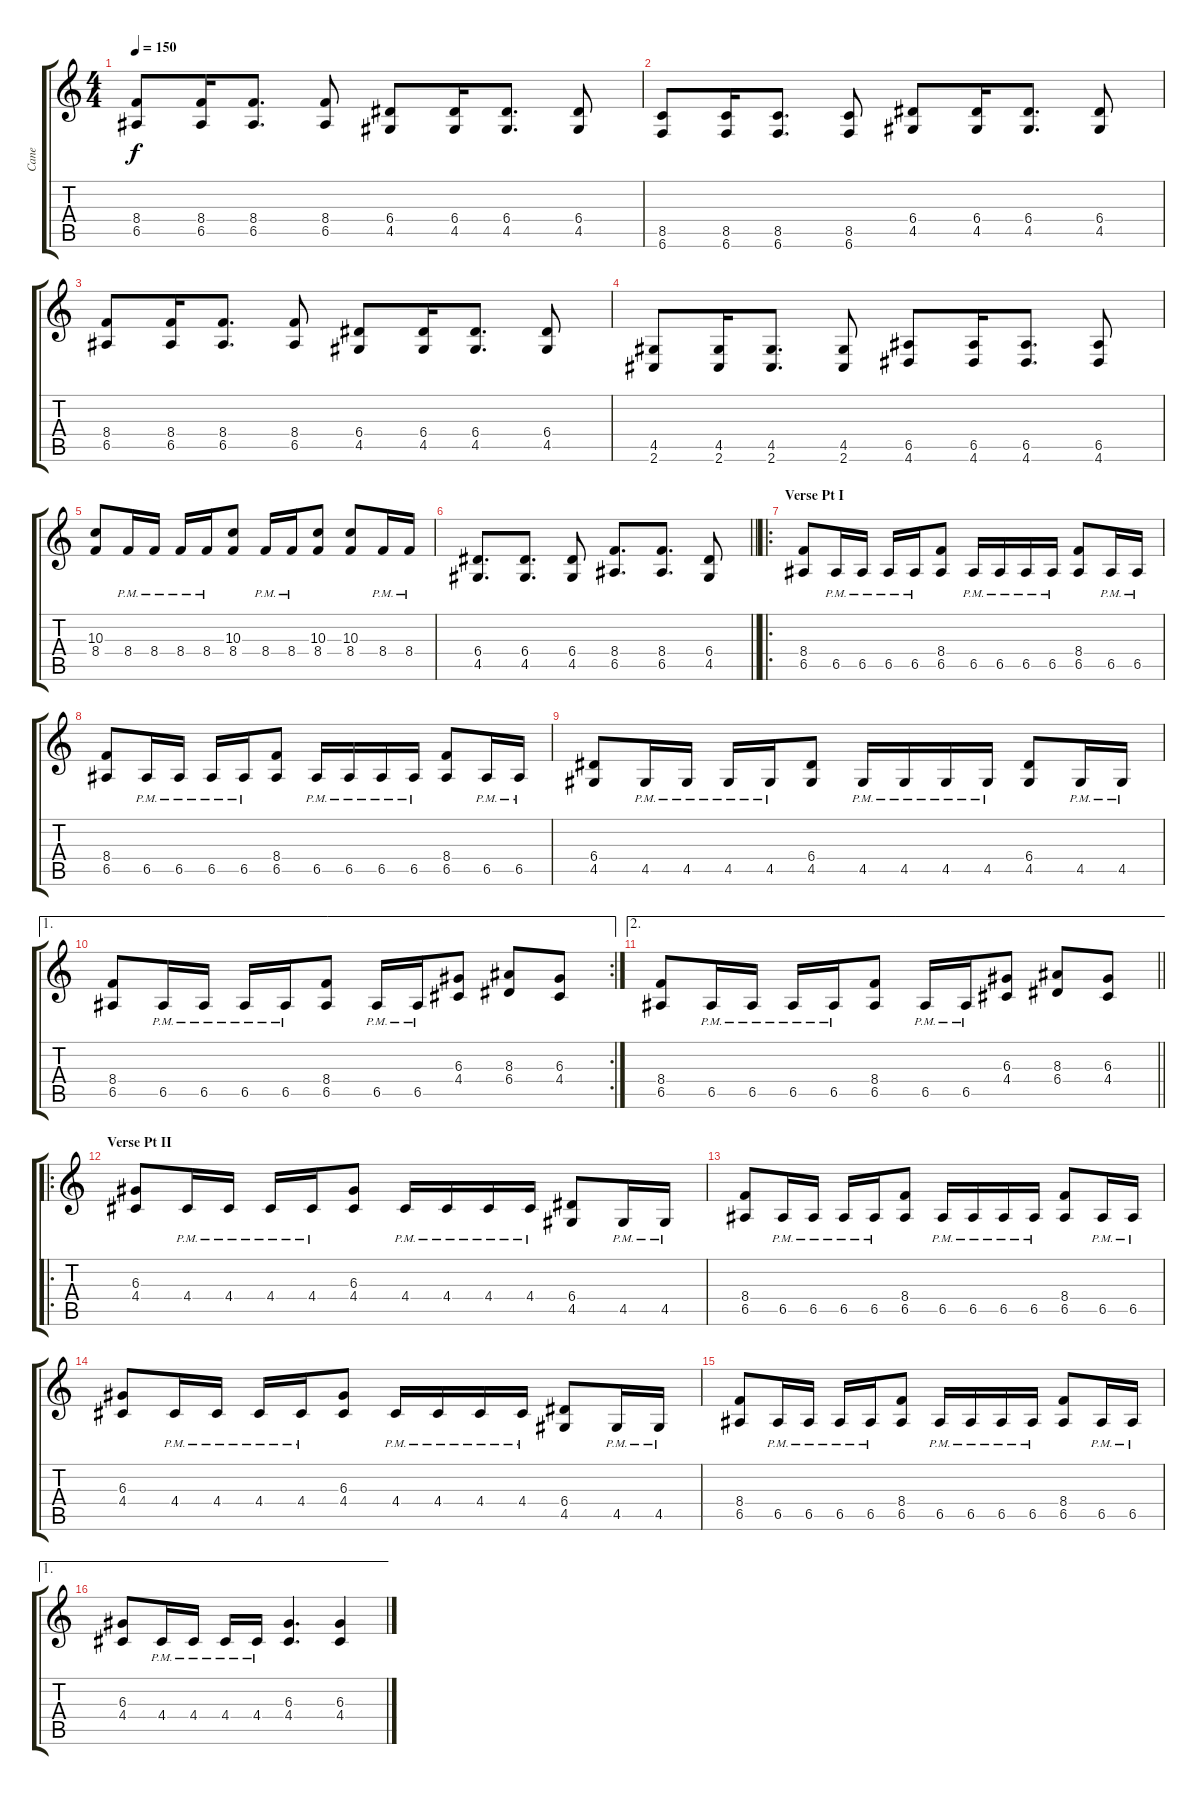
\track ("Cane" "Cane") {instrument distortionguitar}
\staff {score tabs}
\tuning (B3 Gb3 D3 A2 E2 B1) {hide}
\ts (4 4)
\tempo 150
\clef g2
\ks c
(8.4 6.5).8{dy f} (8.4 6.5).16 (8.4 6.5).8{d} (8.4 6.5).8 (6.4 4.5).8 (6.4 4.5).16 (6.4 4.5).8{d} (6.4 4.5).8 |
(8.5 6.6).8 (8.5 6.6).16 (8.5 6.6).8{d} (8.5 6.6).8 (6.4 4.5).8 (6.4 4.5).16 (6.4 4.5).8{d} (6.4 4.5).8 |
(8.4 6.5).8 (8.4 6.5).16 (8.4 6.5).8{d} (8.4 6.5).8 (6.4 4.5).8 (6.4 4.5).16 (6.4 4.5).8{d} (6.4 4.5).8 |
(4.5 2.6).8 (4.5 2.6).16 (4.5 2.6).8{d} (4.5 2.6).8 (6.5 4.6).8 (6.5 4.6).16 (6.5 4.6).8{d} (6.5 4.6).8 |
(10.3 8.4).8 8.4{pm}.16 8.4{pm}.16 8.4{pm}.16 8.4{pm}.16 (10.3 8.4).8 8.4{pm}.16 8.4{pm}.16 (10.3 8.4).8 (10.3 8.4).8 8.4{pm}.16 8.4{pm}.16 |
\barLineRight lightlight
(6.4 4.5).8{d} (6.4 4.5).8{d} (6.4 4.5).8 (8.4 6.5).8{d} (8.4 6.5).8{d} (6.4 4.5).8 |
\ro
\section ("" "Verse Pt I")
(8.4 6.5).8 6.5{pm}.16 6.5{pm}.16 6.5{pm}.16 6.5{pm}.16 (8.4 6.5).8 6.5{pm}.16 6.5{pm}.16 6.5{pm}.16 6.5{pm}.16 (8.4 6.5).8 6.5{pm}.16 6.5{pm}.16 |
(8.4 6.5).8 6.5{pm}.16 6.5{pm}.16 6.5{pm}.16 6.5{pm}.16 (8.4 6.5).8 6.5{pm}.16 6.5{pm}.16 6.5{pm}.16 6.5{pm}.16 (8.4 6.5).8 6.5{pm}.16 6.5{pm}.16 |
(6.4 4.5).8 4.5{pm}.16 4.5{pm}.16 4.5{pm}.16 4.5{pm}.16 (6.4 4.5).8 4.5{pm}.16 4.5{pm}.16 4.5{pm}.16 4.5{pm}.16 (6.4 4.5).8 4.5{pm}.16 4.5{pm}.16 |
\ae 1
\rc 2
(8.4 6.5).8 6.5{pm}.16 6.5{pm}.16 6.5{pm}.16 6.5{pm}.16 (8.4 6.5).8 6.5{pm}.16 6.5{pm}.16 (6.3 4.4).8 (8.3 6.4).8 (6.3 4.4).8 |
\ae 2
\barLineRight lightlight
(8.4 6.5).8 6.5{pm}.16 6.5{pm}.16 6.5{pm}.16 6.5{pm}.16 (8.4 6.5).8 6.5{pm}.16 6.5{pm}.16 (6.3 4.4).8 (8.3 6.4).8 (6.3 4.4).8 |
\ro
\section ("" "Verse Pt II")
(6.3 4.4).8 4.4{pm}.16 4.4{pm}.16 4.4{pm}.16 4.4{pm}.16 (6.3 4.4).8 4.4{pm}.16 4.4{pm}.16 4.4{pm}.16 4.4{pm}.16 (6.4 4.5).8 4.5{pm}.16 4.5{pm}.16 |
(8.4 6.5).8 6.5{pm}.16 6.5{pm}.16 6.5{pm}.16 6.5{pm}.16 (8.4 6.5).8 6.5{pm}.16 6.5{pm}.16 6.5{pm}.16 6.5{pm}.16 (8.4 6.5).8 6.5{pm}.16 6.5{pm}.16 |
(6.3 4.4).8 4.4{pm}.16 4.4{pm}.16 4.4{pm}.16 4.4{pm}.16 (6.3 4.4).8 4.4{pm}.16 4.4{pm}.16 4.4{pm}.16 4.4{pm}.16 (6.4 4.5).8 4.5{pm}.16 4.5{pm}.16 |
(8.4 6.5).8 6.5{pm}.16 6.5{pm}.16 6.5{pm}.16 6.5{pm}.16 (8.4 6.5).8 6.5{pm}.16 6.5{pm}.16 6.5{pm}.16 6.5{pm}.16 (8.4 6.5).8 6.5{pm}.16 6.5{pm}.16 |
\ae 1
(6.3 4.4).8 4.4{pm}.16 4.4{pm}.16 4.4{pm}.16 4.4{pm}.16 (6.3 4.4).4{d} (6.3 4.4).4
